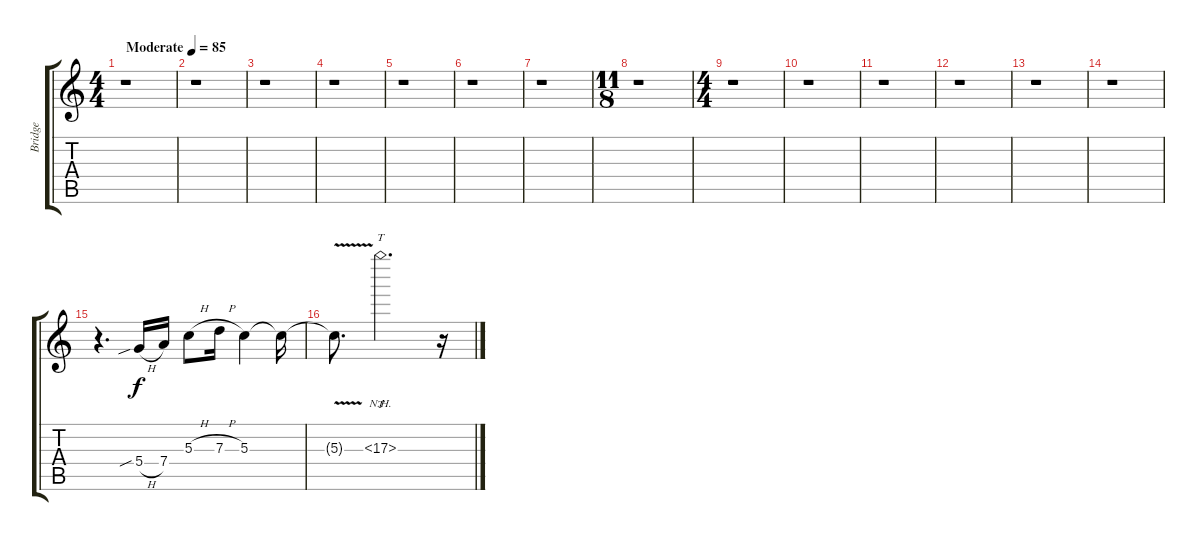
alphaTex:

\track ("Bridge" "Bridge") {instrument overdrivenguitar}
\staff {score tabs}
\tuning (E4 B3 G3 D3 A2 E2) {hide}
\ts (4 4)
\tempo (85 "Moderate")
\clef g2
\ks c
r.1{dy f instrument overdrivenguitar} |
r.1 |
r.1 |
r.1 |
r.1 |
r.1 |
r.1 |
\ts (11 8)
r.1 |
\ts (4 4)
r.1 |
r.1 |
r.1 |
r.1 |
r.1 |
r.1 |
r.4{d} 5.4{sib h}.16 7.4.16 5.3{h}.8 7.3{h}.16 5.3.4 5.3{t}.16 |
5.3{v t}.8{d} 17.3{nh}.2{tt d} r.16
